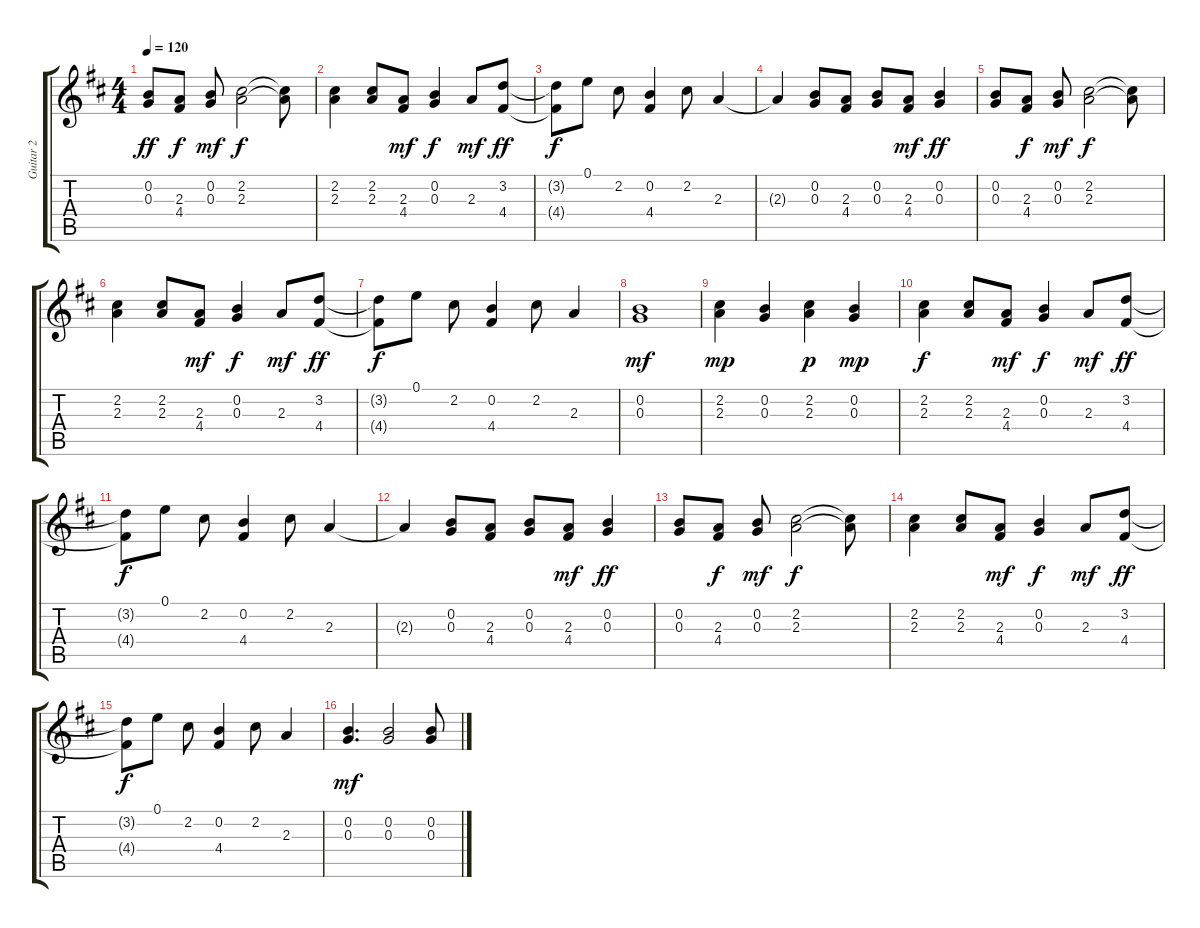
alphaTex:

\track ("Guitar 2" "Guitar 2") {instrument overdrivenguitar}
\staff {score tabs}
\tuning (E4 B3 G3 D3 A2 E2) {hide}
\ts (4 4)
\tempo 120
\clef g2
\ks d
(0.2 0.3).8{dy ff} (2.3 4.4).8{dy f} (0.2 0.3).8{dy mf} (2.2 2.3).2{dy f} (2.2{t} 2.3{t}).8 |
(2.2 2.3).4 (2.2 2.3).8 (2.3 4.4).8{dy mf} (0.2 0.3).4{dy f} 2.3.8{dy mf} (3.2 4.4).8{dy ff} |
(3.2{t} 4.4{t}).8{dy f} 0.1.8 2.2.8 (0.2 4.4).4 2.2.8 2.3.4 |
2.3{t}.4 (0.2 0.3).8 (2.3 4.4).8 (0.2 0.3).8 (2.3 4.4).8{dy mf} (0.2 0.3).4{dy ff} |
(0.2 0.3).8 (2.3 4.4).8{dy f} (0.2 0.3).8{dy mf} (2.2 2.3).2{dy f} (2.2{t} 2.3{t}).8 |
(2.2 2.3).4 (2.2 2.3).8 (2.3 4.4).8{dy mf} (0.2 0.3).4{dy f} 2.3.8{dy mf} (3.2 4.4).8{dy ff} |
(3.2{t} 4.4{t}).8{dy f} 0.1.8 2.2.8 (0.2 4.4).4 2.2.8 2.3.4 |
(0.2 0.3).1{dy mf} |
(2.2 2.3).4{dy mp} (0.2 0.3).4 (2.2 2.3).4{dy p} (0.2 0.3).4{dy mp} |
(2.2 2.3).4{dy f} (2.2 2.3).8 (2.3 4.4).8{dy mf} (0.2 0.3).4{dy f} 2.3.8{dy mf} (3.2 4.4).8{dy ff} |
(3.2{t} 4.4{t}).8{dy f} 0.1.8 2.2.8 (0.2 4.4).4 2.2.8 2.3.4 |
2.3{t}.4 (0.2 0.3).8 (2.3 4.4).8 (0.2 0.3).8 (2.3 4.4).8{dy mf} (0.2 0.3).4{dy ff} |
(0.2 0.3).8 (2.3 4.4).8{dy f} (0.2 0.3).8{dy mf} (2.2 2.3).2{dy f} (2.2{t} 2.3{t}).8 |
(2.2 2.3).4 (2.2 2.3).8 (2.3 4.4).8{dy mf} (0.2 0.3).4{dy f} 2.3.8{dy mf} (3.2 4.4).8{dy ff} |
(3.2{t} 4.4{t}).8{dy f} 0.1.8 2.2.8 (0.2 4.4).4 2.2.8 2.3.4 |
(0.2 0.3).4{d dy mf} (0.2 0.3).2 (0.2 0.3).8
